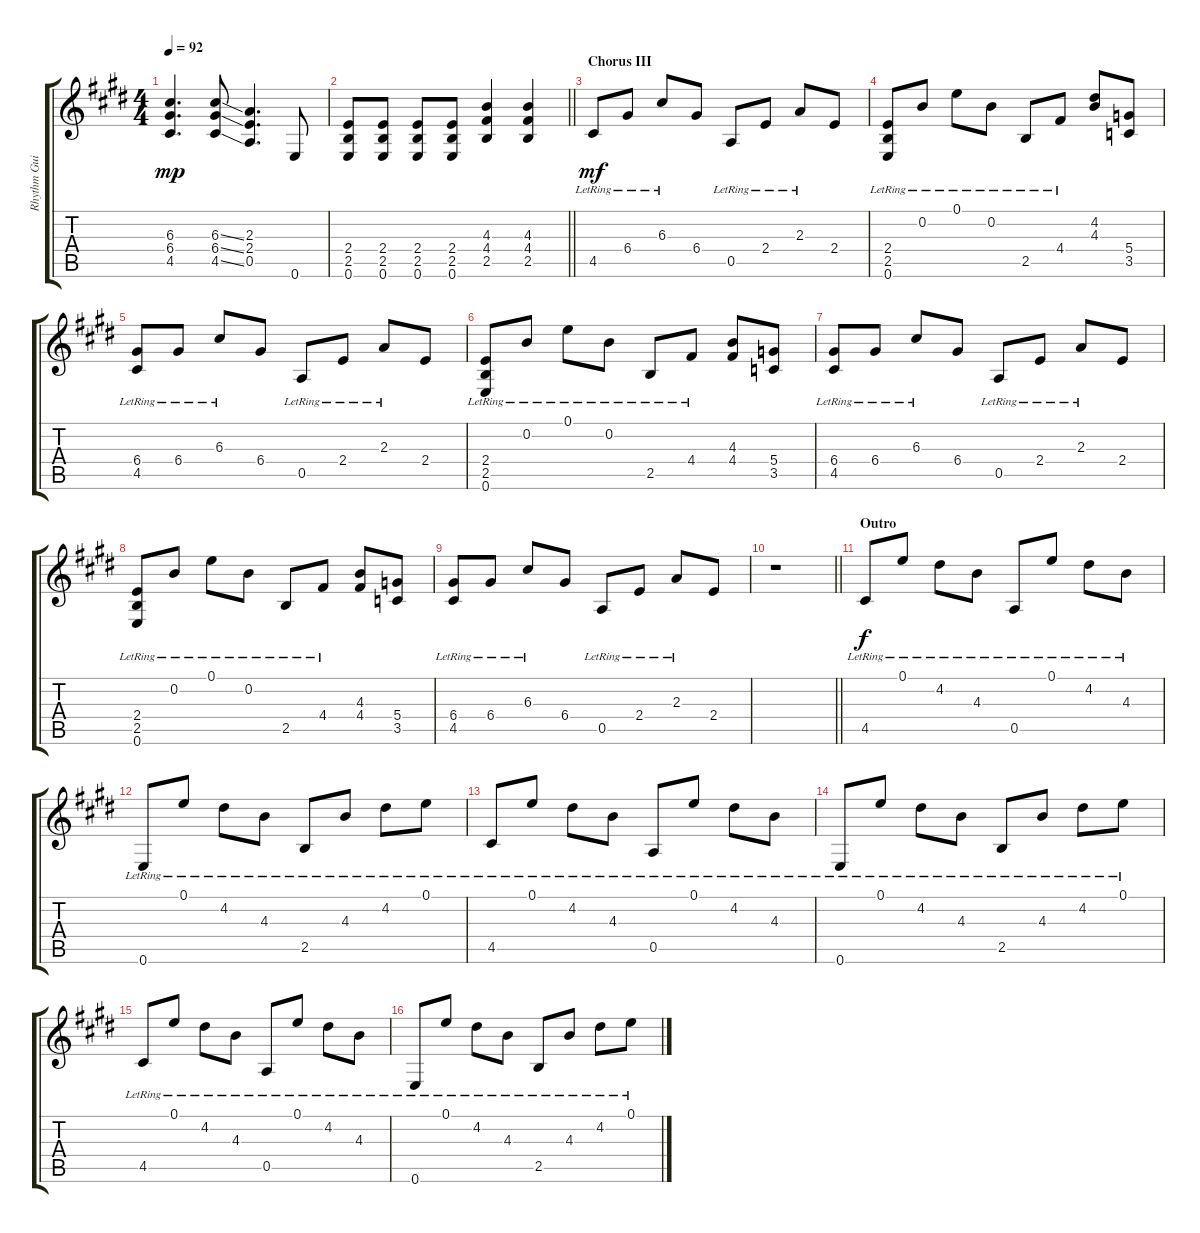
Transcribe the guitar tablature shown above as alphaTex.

\track ("Rhythm Guitar" "Rhythm Gui") {instrument electricguitarclean}
\staff {score tabs}
\tuning (E4 B3 G3 D3 A2 E2) {hide}
\ts (4 4)
\tempo 92
\clef g2
\ks e
(6.3 6.4 4.5).4{d dy mp} (6.3{ss} 6.4{ss} 4.5{ss}).8 (2.3 2.4 0.5).4{d} 0.6.8 |
\barLineRight lightlight
(2.4 2.5 0.6).8 (2.4 2.5 0.6).8 (2.4 2.5 0.6).8 (2.4 2.5 0.6).8 (4.3 4.4 2.5).4 (4.3 4.4 2.5).4 |
\section ("" "Chorus III")
4.5{lr}.8{dy mf instrument electricguitarclean} 6.4{lr}.8 6.3{lr}.8 6.4.8 0.5{lr}.8 2.4{lr}.8 2.3{lr}.8 2.4.8 |
(2.4{lr} 2.5{lr} 0.6{lr}).8 0.2{lr}.8 0.1{lr}.8 0.2{lr}.8 2.5{lr}.8 4.4{lr}.8 (4.2 4.3).8 (5.4 3.5).8 |
(6.4{lr} 4.5{lr}).8 6.4{lr}.8 6.3{lr}.8 6.4.8 0.5{lr}.8 2.4{lr}.8 2.3{lr}.8 2.4.8 |
(2.4{lr} 2.5{lr} 0.6{lr}).8 0.2{lr}.8 0.1{lr}.8 0.2{lr}.8 2.5{lr}.8 4.4{lr}.8 (4.3 4.4).8 (5.4 3.5).8 |
(6.4{lr} 4.5{lr}).8 6.4{lr}.8 6.3{lr}.8 6.4.8 0.5{lr}.8 2.4{lr}.8 2.3{lr}.8 2.4.8 |
(2.4{lr} 2.5{lr} 0.6{lr}).8 0.2{lr}.8 0.1{lr}.8 0.2{lr}.8 2.5{lr}.8 4.4{lr}.8 (4.3 4.4).8 (5.4 3.5).8 |
(6.4{lr} 4.5{lr}).8 6.4{lr}.8 6.3{lr}.8 6.4.8 0.5{lr}.8 2.4{lr}.8 2.3{lr}.8 2.4.8 |
\barLineRight lightlight
r.1 |
\section ("" "Outro")
4.5{lr}.8{dy f} 0.1{lr}.8 4.2{lr}.8 4.3{lr}.8 0.5{lr}.8 0.1{lr}.8 4.2{lr}.8 4.3{lr}.8 |
0.6{lr}.8 0.1{lr}.8 4.2{lr}.8 4.3{lr}.8 2.5{lr}.8 4.3{lr}.8 4.2{lr}.8 0.1{lr}.8 |
4.5{lr}.8 0.1{lr}.8 4.2{lr}.8 4.3{lr}.8 0.5{lr}.8 0.1{lr}.8 4.2{lr}.8 4.3{lr}.8 |
0.6{lr}.8 0.1{lr}.8 4.2{lr}.8 4.3{lr}.8 2.5{lr}.8 4.3{lr}.8 4.2{lr}.8 0.1{lr}.8 |
4.5{lr}.8 0.1{lr}.8 4.2{lr}.8 4.3{lr}.8 0.5{lr}.8 0.1{lr}.8 4.2{lr}.8 4.3{lr}.8 |
0.6{lr}.8 0.1{lr}.8 4.2{lr}.8 4.3{lr}.8 2.5{lr}.8 4.3{lr}.8 4.2{lr}.8 0.1{lr}.8
